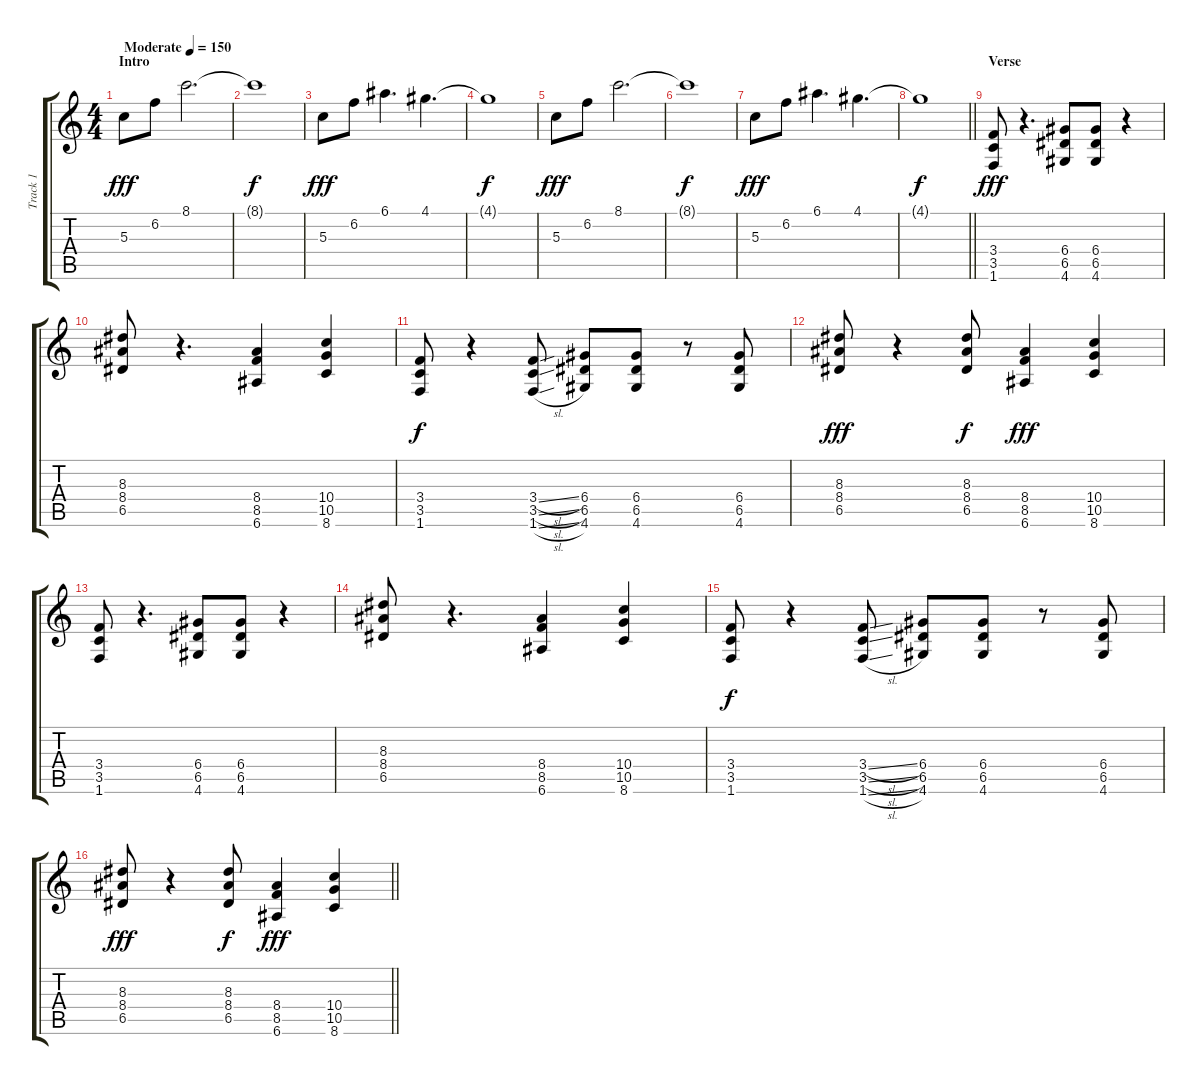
\track ("Track 1" "Track 1") {instrument overdrivenguitar}
\staff {score tabs}
\tuning (E4 B3 G3 D3 A2 E2) {hide}
\ts (4 4)
\section ("" "Intro")
\tempo (150 "Moderate")
\clef g2
\ks c
5.3.8{dy fff instrument overdrivenguitar} 6.2.8 8.1.2{d} |
8.1{t}.1{dy f} |
5.3.8{dy fff} 6.2.8 6.1.4{d} 4.1.4{d} |
4.1{t}.1{dy f} |
5.3.8{dy fff} 6.2.8 8.1.2{d} |
8.1{t}.1{dy f} |
5.3.8{dy fff} 6.2.8 6.1.4{d} 4.1.4{d} |
\barLineRight lightlight
4.1{t}.1{dy f} |
\section ("" "Verse")
(3.4 3.5 1.6).8{dy fff} r.4{d} (6.4 6.5 4.6).8 (6.4 6.5 4.6).8 r.4 |
(8.3 8.4 6.5).8 r.4{d} (8.4 8.5 6.6).4 (10.4 10.5 8.6).4 |
(3.4 3.5 1.6).8{dy f} r.4 (3.4{sl} 3.5{sl} 1.6{sl}).8 (6.4 6.5 4.6).8 (6.4 6.5 4.6).8 r.8 (6.4 6.5 4.6).8 |
(8.3 8.4 6.5).8{dy fff} r.4 (8.3 8.4 6.5).8{dy f} (8.4 8.5 6.6).4{dy fff} (10.4 10.5 8.6).4 |
(3.4 3.5 1.6).8 r.4{d} (6.4 6.5 4.6).8 (6.4 6.5 4.6).8 r.4 |
(8.3 8.4 6.5).8 r.4{d} (8.4 8.5 6.6).4 (10.4 10.5 8.6).4 |
(3.4 3.5 1.6).8{dy f} r.4 (3.4{sl} 3.5{sl} 1.6{sl}).8 (6.4 6.5 4.6).8 (6.4 6.5 4.6).8 r.8 (6.4 6.5 4.6).8 |
\barLineRight lightlight
(8.3 8.4 6.5).8{dy fff} r.4 (8.3 8.4 6.5).8{dy f} (8.4 8.5 6.6).4{dy fff} (10.4 10.5 8.6).4
